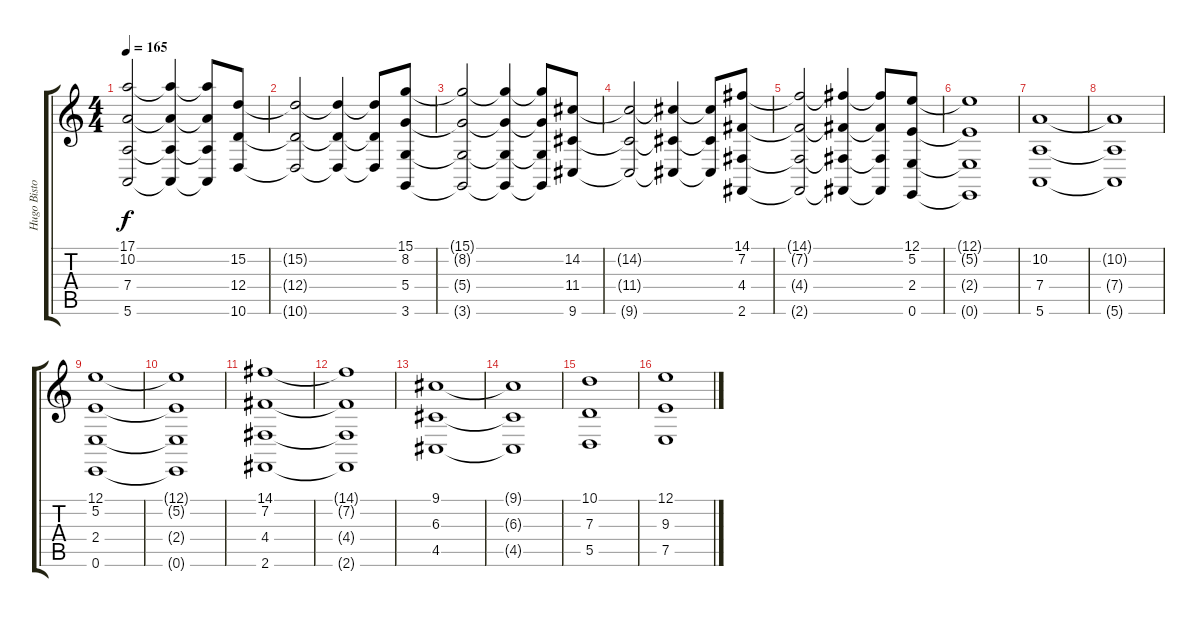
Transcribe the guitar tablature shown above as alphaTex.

\track ("Hugo Bistolfi" "Hugo Bisto") {instrument choiraahs}
\staff {score tabs}
\tuning (E4 B3 G3 D3 A2 E2) {hide}
\ts (4 4)
\tempo 165
\clef g2
\ks c
(17.1{t} 10.2{t} 7.4{t} 5.6{t}).2{dy f} (17.1{t} 10.2{t} 7.4{t} 5.6{t}).4 (17.1{t} 10.2{t} 7.4{t} 5.6{t}).8 (15.2 12.4 10.6).8 |
(15.2{t} 12.4{t} 10.6{t}).2 (15.2{t} 12.4{t} 10.6{t}).4 (15.2{t} 12.4{t} 10.6{t}).8 (15.1 8.2 5.4 3.6).8 |
(15.1{t} 8.2{t} 5.4{t} 3.6{t}).2 (15.1{t} 8.2{t} 5.4{t} 3.6{t}).4 (15.1{t} 8.2{t} 5.4{t} 3.6{t}).8 (14.2 11.4 9.6).8 |
(14.2{t} 11.4{t} 9.6{t}).2 (14.2{t} 11.4{t} 9.6{t}).4 (14.2{t} 11.4{t} 9.6{t}).8 (14.1 7.2 4.4 2.6).8 |
(14.1{t} 7.2{t} 4.4{t} 2.6{t}).2 (14.1{t} 7.2{t} 4.4{t} 2.6{t}).4 (14.1{t} 7.2{t} 4.4{t} 2.6{t}).8 (12.1 5.2 2.4 0.6).8 |
(12.1{t} 5.2{t} 2.4{t} 0.6{t}).1 |
(10.2 7.4 5.6).1 |
(10.2{t} 7.4{t} 5.6{t}).1 |
(12.1 5.2 2.4 0.6).1 |
(12.1{t} 5.2{t} 2.4{t} 0.6{t}).1 |
(14.1 7.2 4.4 2.6).1 |
(14.1{t} 7.2{t} 4.4{t} 2.6{t}).1 |
(9.1 6.3 4.5).1 |
(9.1{t} 6.3{t} 4.5{t}).1 |
(10.1 7.3 5.5).1 |
(12.1 9.3 7.5).1
